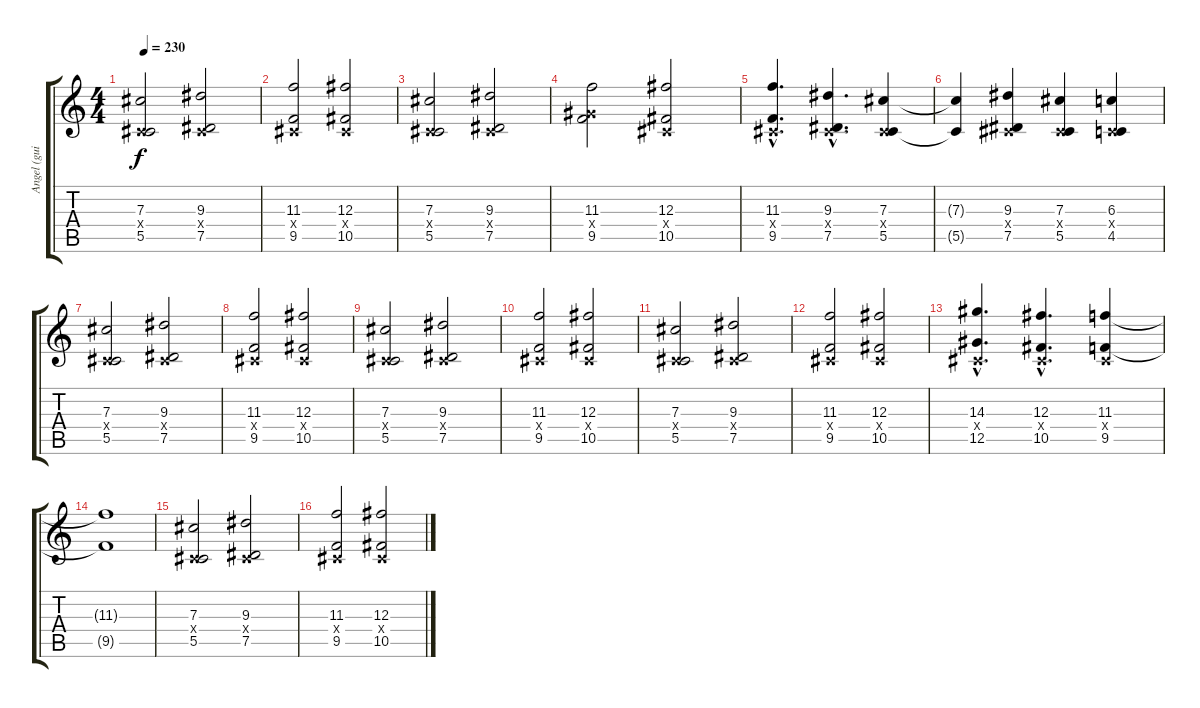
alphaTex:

\track ("Angel (guitar)" "Angel (gui") {instrument distortionguitar}
\staff {score tabs}
\tuning (Eb4 Bb3 Gb3 Db3 Ab2 Db2) {hide}
\ts (4 4)
\tempo 230
\clef g2
\ks c
(7.3 0.4{x} 5.5).2{dy f} (9.3 0.4{x} 7.5).2 |
(11.3 0.4{x} 9.5).2 (12.3 0.4{x} 10.5).2 |
(7.3 0.4{x} 5.5).2 (9.3 0.4{x} 7.5).2 |
(11.3 7.4{x} 9.5).2 (12.3 0.4{x} 10.5).2 |
(11.3{hac} 0.4{hac x} 9.5{hac}).4{d} (9.3{hac} 0.4{hac x} 7.5{hac}).4{d} (7.3 0.4{x} 5.5).4 |
(7.3{t} 5.5{t}).4 (9.3 0.4{x} 7.5).4 (7.3 0.4{x} 5.5).4 (6.3 0.4{x} 4.5).4 |
(7.3 0.4{x} 5.5).2 (9.3 0.4{x} 7.5).2 |
(11.3 0.4{x} 9.5).2 (12.3 0.4{x} 10.5).2 |
(7.3 0.4{x} 5.5).2 (9.3 0.4{x} 7.5).2 |
(11.3 0.4{x} 9.5).2 (12.3 0.4{x} 10.5).2 |
(7.3 0.4{x} 5.5).2 (9.3 0.4{x} 7.5).2 |
(11.3 0.4{x} 9.5).2 (12.3 0.4{x} 10.5).2 |
(14.3{hac} 0.4{hac x} 12.5{hac}).4{d} (12.3{hac} 0.4{hac x} 10.5{hac}).4{d} (11.3 0.4{x} 9.5).4 |
(11.3{t} 9.5{t}).1 |
(7.3 0.4{x} 5.5).2 (9.3 0.4{x} 7.5).2 |
(11.3 0.4{x} 9.5).2 (12.3 0.4{x} 10.5).2
